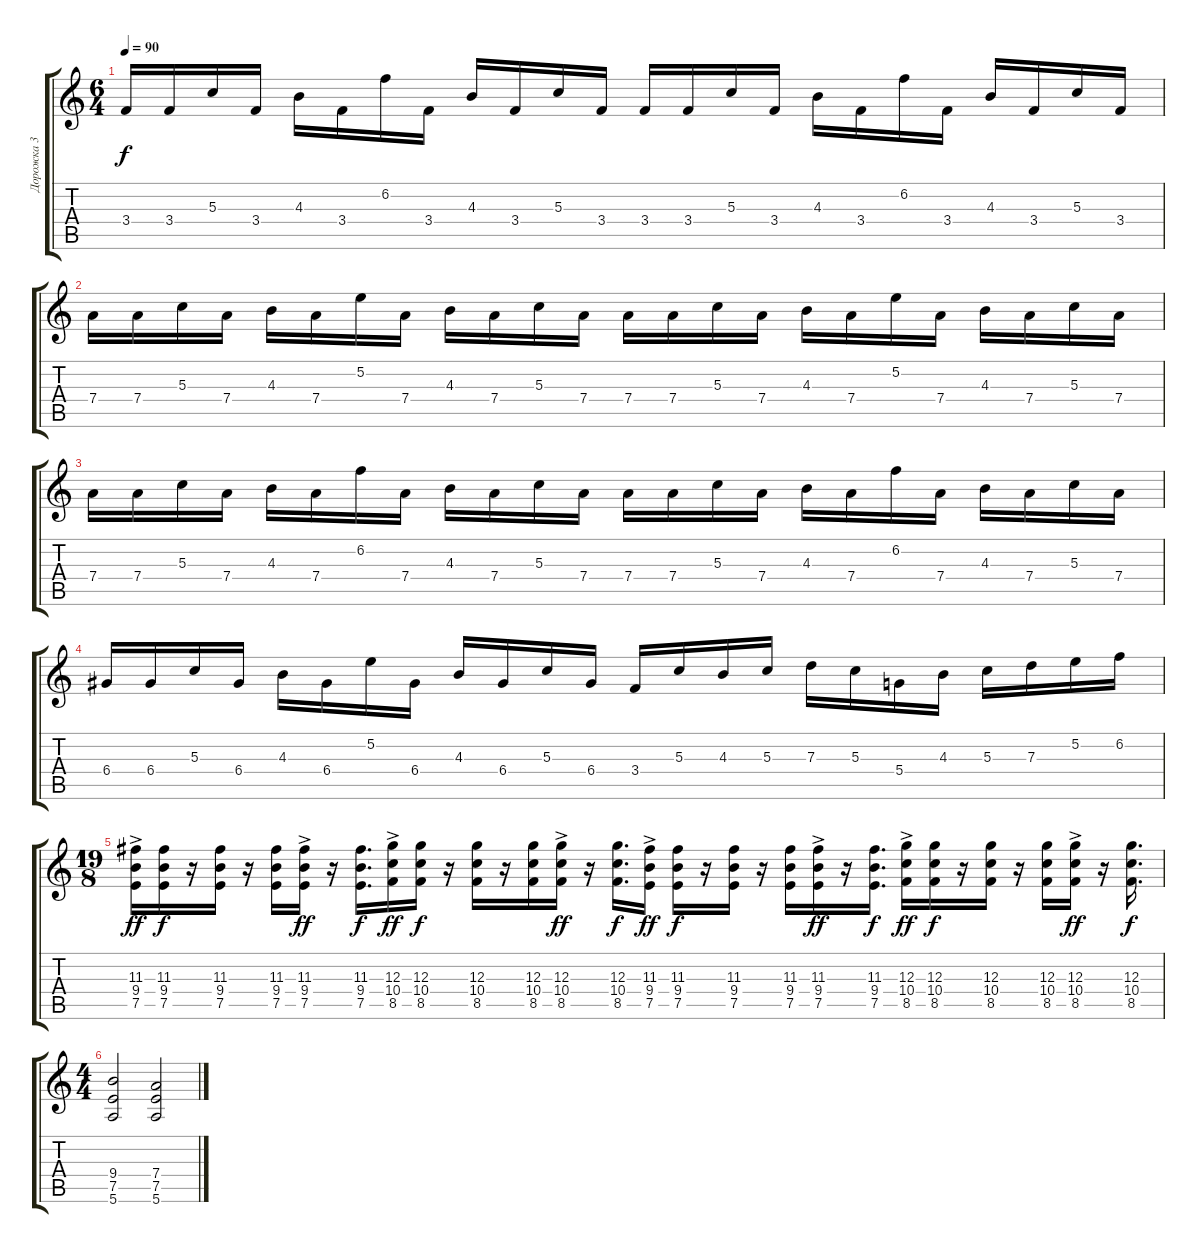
\track ("Дорожка 3" "Дорожка 3") {instrument distortionguitar}
\staff {score tabs}
\tuning (E4 B3 G3 D3 A2 E2) {hide}
\ts (6 4)
\tempo 90
\clef g2
\ks c
3.4.16{dy f} 3.4.16 5.3.16 3.4.16 4.3.16 3.4.16 6.2.16 3.4.16 4.3.16 3.4.16 5.3.16 3.4.16 3.4.16 3.4.16 5.3.16 3.4.16 4.3.16 3.4.16 6.2.16 3.4.16 4.3.16 3.4.16 5.3.16 3.4.16 |
7.4.16 7.4.16 5.3.16 7.4.16 4.3.16 7.4.16 5.2.16 7.4.16 4.3.16 7.4.16 5.3.16 7.4.16 7.4.16 7.4.16 5.3.16 7.4.16 4.3.16 7.4.16 5.2.16 7.4.16 4.3.16 7.4.16 5.3.16 7.4.16 |
7.4.16 7.4.16 5.3.16 7.4.16 4.3.16 7.4.16 6.2.16 7.4.16 4.3.16 7.4.16 5.3.16 7.4.16 7.4.16 7.4.16 5.3.16 7.4.16 4.3.16 7.4.16 6.2.16 7.4.16 4.3.16 7.4.16 5.3.16 7.4.16 |
6.4.16 6.4.16 5.3.16 6.4.16 4.3.16 6.4.16 5.2.16 6.4.16 4.3.16 6.4.16 5.3.16 6.4.16 3.4.16 5.3.16 4.3.16 5.3.16 7.3.16 5.3.16 5.4.16 4.3.16 5.3.16 7.3.16 5.2.16 6.2.16 |
\ts (19 8)
(11.3 9.4{ac} 7.5).16{dy ff} (11.3 9.4 7.5).16{dy f} r.16 (11.3 9.4 7.5).16 r.16 (11.3 9.4 7.5).16 (11.3 9.4 7.5{ac}).16{dy ff} r.16 (11.3 9.4 7.5).16{d dy f} (12.3 10.4{ac} 8.5).16{dy ff} (12.3 10.4 8.5).16{dy f} r.16 (12.3 10.4 8.5).16 r.16 (12.3 10.4 8.5).16 (12.3 10.4 8.5{ac}).16{dy ff} r.16 (12.3 10.4 8.5).16{d dy f} (11.3 9.4{ac} 7.5).16{dy ff} (11.3 9.4 7.5).16{dy f} r.16 (11.3 9.4 7.5).16 r.16 (11.3 9.4 7.5).16 (11.3 9.4 7.5{ac}).16{dy ff} r.16 (11.3 9.4 7.5).16{d dy f} (12.3 10.4{ac} 8.5).16{dy ff} (12.3 10.4 8.5).16{dy f} r.16 (12.3 10.4 8.5).16 r.16 (12.3 10.4 8.5).16 (12.3 10.4 8.5{ac}).16{dy ff} r.16 (12.3 10.4 8.5).16{d dy f} |
\ts (4 4)
(9.4 7.5 5.6).2 (7.4 7.5 5.6).2
